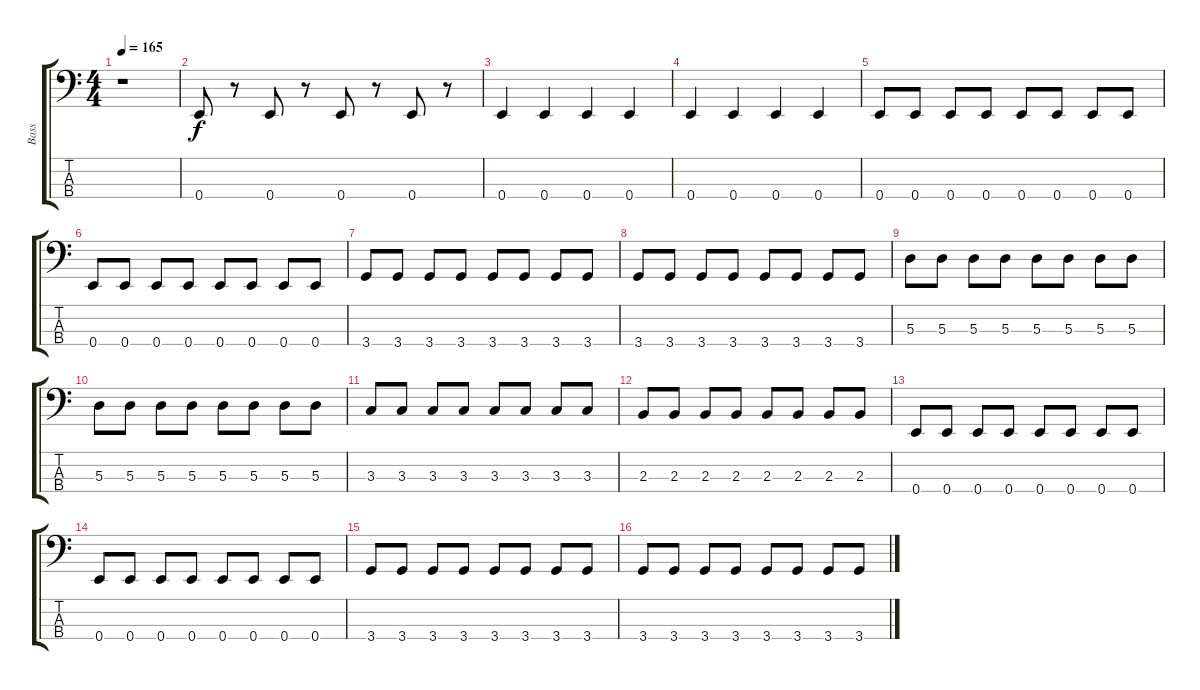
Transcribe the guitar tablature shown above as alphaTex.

\track ("Bass" "Bass") {instrument electricbassfinger}
\staff {score tabs}
\tuning (G2 D2 A1 E1) {hide}
\ts (4 4)
\tempo 165
\clef f4
\ks c
r.1{dy f instrument electricbassfinger} |
0.4.8 r.8 0.4.8 r.8 0.4.8 r.8 0.4.8 r.8 |
0.4.4 0.4.4 0.4.4 0.4.4 |
0.4.4 0.4.4 0.4.4 0.4.4 |
0.4.8 0.4.8 0.4.8 0.4.8 0.4.8 0.4.8 0.4.8 0.4.8 |
0.4.8 0.4.8 0.4.8 0.4.8 0.4.8 0.4.8 0.4.8 0.4.8 |
3.4.8 3.4.8 3.4.8 3.4.8 3.4.8 3.4.8 3.4.8 3.4.8 |
3.4.8 3.4.8 3.4.8 3.4.8 3.4.8 3.4.8 3.4.8 3.4.8 |
5.3.8 5.3.8 5.3.8 5.3.8 5.3.8 5.3.8 5.3.8 5.3.8 |
5.3.8 5.3.8 5.3.8 5.3.8 5.3.8 5.3.8 5.3.8 5.3.8 |
3.3.8 3.3.8 3.3.8 3.3.8 3.3.8 3.3.8 3.3.8 3.3.8 |
2.3.8 2.3.8 2.3.8 2.3.8 2.3.8 2.3.8 2.3.8 2.3.8 |
0.4.8 0.4.8 0.4.8 0.4.8 0.4.8 0.4.8 0.4.8 0.4.8 |
0.4.8 0.4.8 0.4.8 0.4.8 0.4.8 0.4.8 0.4.8 0.4.8 |
3.4.8 3.4.8 3.4.8 3.4.8 3.4.8 3.4.8 3.4.8 3.4.8 |
3.4.8 3.4.8 3.4.8 3.4.8 3.4.8 3.4.8 3.4.8 3.4.8
